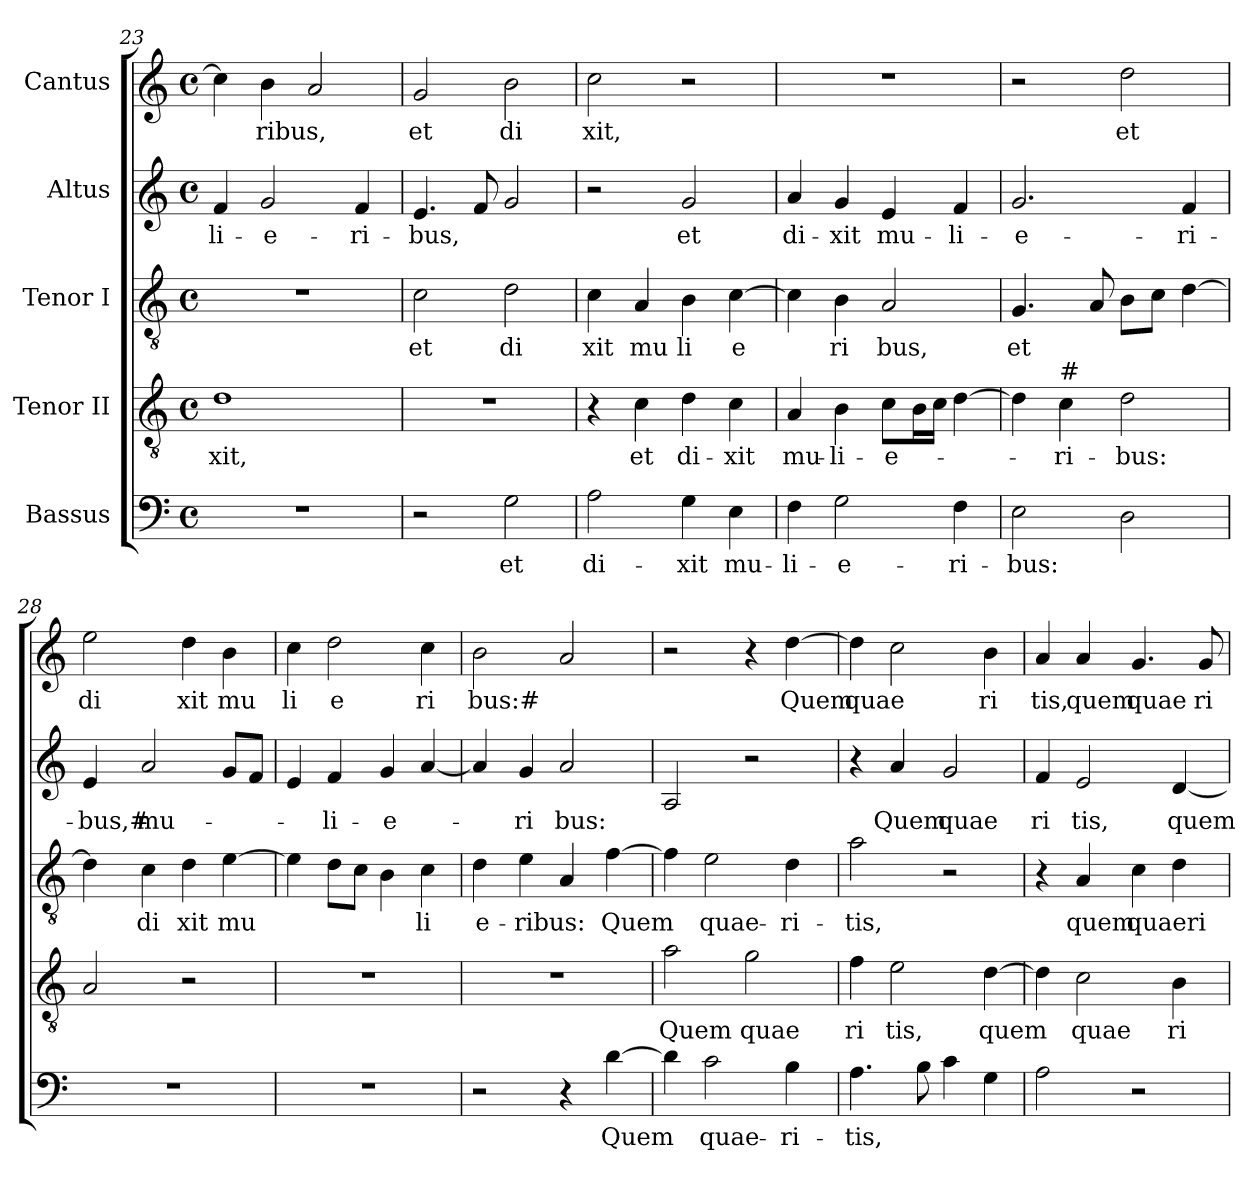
**kern	**text	**kern	**text	**kern	**text	**kern	**text	**kern	**text
*part5	*part5	*part4	*part4	*part3	*part3	*part2	*part2	*part1	*part1
*staff5	*staff5	*staff4	*staff4	*staff3	*staff3	*staff2	*staff2	*staff1	*staff1
*I"Bassus	*	*I"Tenor II	*	*I"Tenor I	*	*I"Altus	*	*I"Cantus	*
*clefF4	*	*clefGv2	*	*clefGv2	*	*clefG2	*	*clefG2	*
*M4/4	*	*M4/4	*	*M4/4	*	*M4/4	*	*M4/4	*
*met(c)	*	*met(c)	*	*met(c)	*	*met(c)	*	*met(c)	*
=23	=23	=23	=23	=23	=23	=23	=23	=23	=23
!	!	!	!LO:LY:b:cj	!	!	!	!LO:LY:b:cj	!	!
1r	.	1d	-xit,	1r	.	4f/	-li-	4cc\]	.
!	!	!	!	!	!	!	!LO:LY:b:cj	!	!LO:LY:b
.	.	.	.	.	.	2g/	-e-	4b\	ribus,
.	.	.	.	.	.	.	.	2a/	.
!	!	!	!	!	!	!	!LO:LY:b:cj	!	!
.	.	.	.	.	.	4f/	-ri-	.	.
=24	=24	=24	=24	=24	=24	=24	=24	=24	=24
!	!	!	!	!	!LO:LY:b:cj	!	!LO:LY:b	!	!LO:LY:b:cj
2r	.	1r	.	2c\	et	4.e/	-bus,	2g/	et
.	.	.	.	.	.	8f/	.	.	.
!	!LO:LY:b:cj	!	!	!	!LO:LY:b:cj	!	!	!	!LO:LY:b:cj
2G\	et	.	.	2d\	di	2g/	.	2b\	di
=25	=25	=25	=25	=25	=25	=25	=25	=25	=25
!	!LO:LY:b:cj	!	!	!	!LO:LY:b:cj	!	!	!	!LO:LY:b:cj
2A\	di-	4r	.	4c\	xit	2r	.	2cc\	xit,
!	!	!	!LO:LY:b:cj	!	!LO:LY:b:cj	!	!	!	!
.	.	4c\	et	4A/	mu	.	.	.	.
!	!LO:LY:b:cj	!	!LO:LY:b:cj	!	!LO:LY:b:cj	!	!LO:LY:b:cj	!	!
4G\	-xit	4d\	di-	4B\	li	2g/	et	2r	.
!	!LO:LY:b:cj	!	!LO:LY:b:cj	!	!LO:LY:b:cj	!	!	!	!
4E\	mu-	4c\	-xit	[>4c\	e	.	.	.	.
=26	=26	=26	=26	=26	=26	=26	=26	=26	=26
!	!LO:LY:b:cj	!	!LO:LY:b:cj	!	!	!	!LO:LY:b:cj	!	!
4F\	-li-	4A/	mu-	4c\]	.	4a/	di-	1r	.
!	!LO:LY:b:cj	!	!LO:LY:b:cj	!	!LO:LY:b:cj	!	!LO:LY:b:cj	!	!
2G\	-e-	4B\	-li-	4B\	ri	4g/	-xit	.	.
!	!	!	!LO:LY:b:cj	!	!LO:LY:b:cj	!	!LO:LY:b:cj	!	!
.	.	8c\L	-e-	2A/	bus,	4e/	mu-	.	.
.	.	16B\	.	.	.	.	.	.	.
.	.	16c\J	.	.	.	.	.	.	.
!	!LO:LY:b:cj	!	!	!	!	!	!LO:LY:b:cj	!	!
4F\	-ri-	[>4d\	.	.	.	4f/	-li-	.	.
=27	=27	=27	=27	=27	=27	=27	=27	=27	=27
!	!LO:LY:b	!	!	!	!LO:LY:b:cj	!	!LO:LY:b:cj	!	!
2E\	-bus:	4d\]	.	4.G/	et	2.g/	-e-	2r	.
!	!	!LO:TX:a:t=#	!	!	!	!	!	!	!
!	!	!	!LO:LY:b:cj	!	!	!	!	!	!
.	.	4c\	-ri-	.	.	.	.	.	.
.	.	.	.	8A/	.	.	.	.	.
!	!	!	!LO:LY:b	!	!	!	!	!	!LO:LY:b:cj
2D\	.	2d\	-bus:	8B\L	.	.	.	2dd\	et
.	.	.	.	8c\J	.	.	.	.	.
!	!	!	!	!	!	!	!LO:LY:b:cj	!	!
.	.	.	.	[>4d\	.	4f/	-ri-	.	.
=28	=28	=28	=28	=28	=28	=28	=28	=28	=28
!	!	!	!	!	!	!	!LO:LY:b:cj	!	!LO:LY:b:cj
1r	.	2A/	.	4d\]	.	4e/	-bus,#	2ee\	di
!	!	!	!	!	!LO:LY:b:cj	!	!LO:LY:b	!	!
.	.	.	.	4c\	di	2a/	mu-	.	.
!	!	!	!	!	!LO:LY:b:cj	!	!	!	!LO:LY:b:cj
.	.	2r	.	4d\	xit	.	.	4dd\	xit
!	!	!	!	!	!LO:LY:b	!	!	!	!LO:LY:b:cj
.	.	.	.	[>4e\	mu	8g/L	.	4b\	mu
.	.	.	.	.	.	8f/J	.	.	.
=29	=29	=29	=29	=29	=29	=29	=29	=29	=29
!	!	!	!	!	!	!	!	!	!LO:LY:b:cj
1r	.	1r	.	4e\]	.	4e/	.	4cc\	li
!	!	!	!	!	!	!	!LO:LY:b:cj	!	!LO:LY:b:cj
.	.	.	.	8d\L	.	4f/	-li-	2dd\	e
.	.	.	.	8c\J	.	.	.	.	.
!	!	!	!	!	!	!	!LO:LY:b:cj	!	!
.	.	.	.	4B\	.	4g/	-e-	.	.
!	!	!	!	!	!LO:LY:b:cj	!	!	!	!LO:LY:b:cj
.	.	.	.	4c\	li	[>4a/	.	4cc\	ri
!!LO:LB:g=z
=30	=30	=30	=30	=30	=30	=30	=30	=30	=30
!	!	!	!	!	!LO:LY:b:cj	!	!	!	!LO:LY:b
*	*	*	*	*^	*	*	*	*	*
2r	.	1r	.	4d\	64ryy	e-	4a/]	.	2b\	bus:#
.	.	.	.	.	2ryy	.	.	.	.	.
!	!	!	!	!	!	!LO:LY:b	!	!LO:LY:b:cj	!	!
.	.	.	.	4e\	.	-ribus:	4g/	-ri	.	.
!	!	!	!	!	!	!	!	!LO:LY:b	!	!
4r	.	.	.	4A/	.	.	2a/	bus:	2a/	.
.	.	.	.	.	4ryy	.	.	.	.	.
!	!LO:LY:b	!	!	!	!	!LO:LY:b	!	!	!	!
[>4d\	Quem	.	.	[>4f\	.	Quem	.	.	.	.
.	.	.	.	.	8...ryy	.	.	.	.	.
=31	=31	=31	=31	=31	=31	=31	=31	=31	=31	=31
!	!	!	!LO:LY:b:cj	!	!	!	!	!	!	!
*	*	*^	*	*v	*v	*	*	*	*	*
4d\]	.	2a\	2..ryy	Quem	4f\]	.	2A/	.	2r	.
!	!LO:LY:b:cj	!	!	!	!	!LO:LY:b:cj	!	!	!	!
2c\	quae-	.	.	.	2e\	quae-	.	.	.	.
!	!	!	!	!LO:LY:b:cj	!	!	!	!	!	!
.	.	2g\	.	quae	.	.	2r	.	4r	.
!	!LO:LY:b:cj	!	!	!	!	!LO:LY:b:cj	!	!	!	!LO:LY:b
4B\	-ri-	.	.	.	4d\	-ri-	.	.	[>4dd\	Quem
.	.	.	8ryy	.	.	.	.	.	.	.
=32	=32	=32	=32	=32	=32	=32	=32	=32	=32	=32
!	!LO:LY:b	!	!	!LO:LY:b:cj	!	!LO:LY:b:cj	!	!	!	!LO:LY:b
*	*	*v	*v	*	*	*	*	*	*	*
4.A\	-tis,	4f\	ri	2a\	-tis,	4r	.	4dd\]	quae
!	!	!	!LO:LY:b:cj	!	!	!	!LO:LY:b:cj	!	!
.	.	2e\	tis,	.	.	4a/	Quem	2cc\	.
8B\	.	.	.	.	.	.	.	.	.
!	!	!	!	!	!	!	!LO:LY:b:cj	!	!
4c\	.	.	.	2r	.	2g/	quae	.	.
!	!	!	!LO:LY:b	!	!	!	!	!	!LO:LY:b:cj
4G\	.	[>4d\	quem	.	.	.	.	4b\	ri
=33	=33	=33	=33	=33	=33	=33	=33	=33	=33
!	!	!	!	!	!	!	!LO:LY:b:cj	!	!LO:LY:b:cj
2A\	.	4d\]	.	4r	.	4f/	ri	4a/	tis,
!	!	!	!LO:LY:b:cj	!	!LO:LY:b:cj	!	!LO:LY:b:cj	!	!LO:LY:b:cj
.	.	2c\	quae	4A/	quem	2e/	tis,	4a/	quem
!	!	!	!	!	!LO:LY:b:cj	!	!	!	!LO:LY:b:cj
2r	.	.	.	4c\	quaeri-	.	.	4.g/	quae
!	!	!	!LO:LY:b:cj	!	!	!	!LO:LY:b	!	!
.	.	4B\	ri	4d\	.	[<4d/	quem	.	.
!	!	!	!	!	!	!	!	!	!LO:LY:b:cj
.	.	.	.	.	.	.	.	8g/	ri
=	=	=	=	=	=	=	=	=	=
*-	*-	*-	*-	*-	*-	*-	*-	*-	*-
